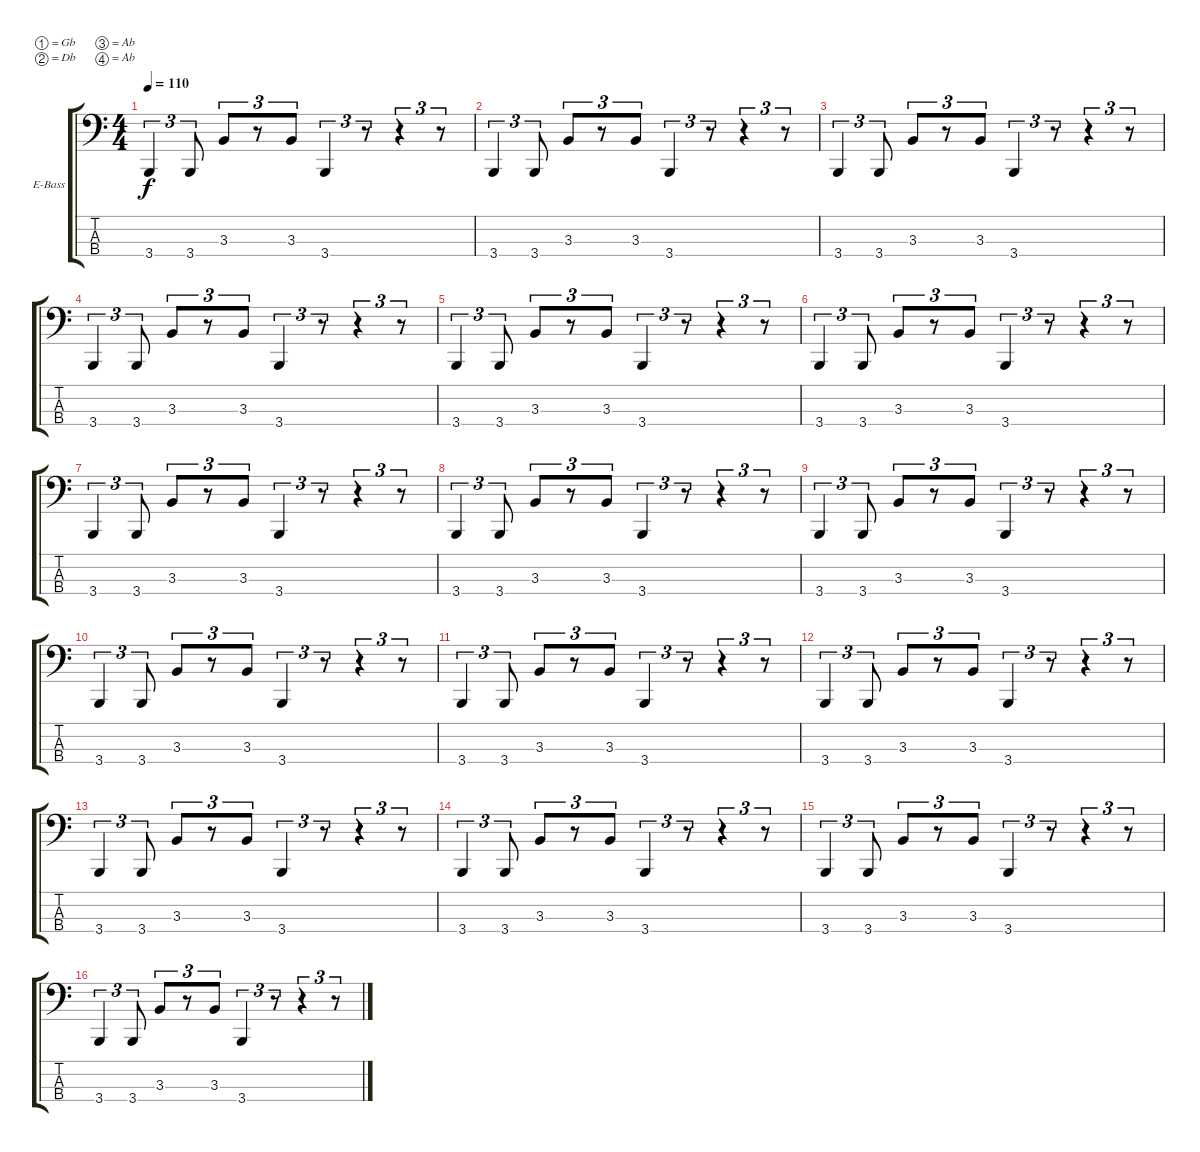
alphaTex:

\defaultSystemsLayout 4
\bracketExtendMode groupsimilarinstruments
\firstSystemTrackNameOrientation horizontal
\otherSystemsTrackNameOrientation horizontal
\track ("Electric Bass" "E-Bass") {instrument electricbassfinger}
\staff {score tabs}
\tuning (Gb2 Db2 Ab1 Ab0)
\ts (4 4)
\tempo 110
\clef f4
\ks c
3.4.4{tu (3 2) dy f} 3.4.8{tu (3 2)} 3.3.8{tu (3 2)} r.8{tu (3 2)} 3.3.8{tu (3 2)} 3.4.4{tu (3 2)} r.8{tu (3 2)} r.4{tu (3 2)} r.8{tu (3 2)} |
3.4.4{tu (3 2)} 3.4.8{tu (3 2)} 3.3.8{tu (3 2)} r.8{tu (3 2)} 3.3.8{tu (3 2)} 3.4.4{tu (3 2)} r.8{tu (3 2)} r.4{tu (3 2)} r.8{tu (3 2)} |
3.4.4{tu (3 2)} 3.4.8{tu (3 2)} 3.3.8{tu (3 2)} r.8{tu (3 2)} 3.3.8{tu (3 2)} 3.4.4{tu (3 2)} r.8{tu (3 2)} r.4{tu (3 2)} r.8{tu (3 2)} |
3.4.4{tu (3 2)} 3.4.8{tu (3 2)} 3.3.8{tu (3 2)} r.8{tu (3 2)} 3.3.8{tu (3 2)} 3.4.4{tu (3 2)} r.8{tu (3 2)} r.4{tu (3 2)} r.8{tu (3 2)} |
3.4.4{tu (3 2)} 3.4.8{tu (3 2)} 3.3.8{tu (3 2)} r.8{tu (3 2)} 3.3.8{tu (3 2)} 3.4.4{tu (3 2)} r.8{tu (3 2)} r.4{tu (3 2)} r.8{tu (3 2)} |
3.4.4{tu (3 2)} 3.4.8{tu (3 2)} 3.3.8{tu (3 2)} r.8{tu (3 2)} 3.3.8{tu (3 2)} 3.4.4{tu (3 2)} r.8{tu (3 2)} r.4{tu (3 2)} r.8{tu (3 2)} |
3.4.4{tu (3 2)} 3.4.8{tu (3 2)} 3.3.8{tu (3 2)} r.8{tu (3 2)} 3.3.8{tu (3 2)} 3.4.4{tu (3 2)} r.8{tu (3 2)} r.4{tu (3 2)} r.8{tu (3 2)} |
3.4.4{tu (3 2)} 3.4.8{tu (3 2)} 3.3.8{tu (3 2)} r.8{tu (3 2)} 3.3.8{tu (3 2)} 3.4.4{tu (3 2)} r.8{tu (3 2)} r.4{tu (3 2)} r.8{tu (3 2)} |
3.4.4{tu (3 2)} 3.4.8{tu (3 2)} 3.3.8{tu (3 2)} r.8{tu (3 2)} 3.3.8{tu (3 2)} 3.4.4{tu (3 2)} r.8{tu (3 2)} r.4{tu (3 2)} r.8{tu (3 2)} |
3.4.4{tu (3 2)} 3.4.8{tu (3 2)} 3.3.8{tu (3 2)} r.8{tu (3 2)} 3.3.8{tu (3 2)} 3.4.4{tu (3 2)} r.8{tu (3 2)} r.4{tu (3 2)} r.8{tu (3 2)} |
3.4.4{tu (3 2)} 3.4.8{tu (3 2)} 3.3.8{tu (3 2)} r.8{tu (3 2)} 3.3.8{tu (3 2)} 3.4.4{tu (3 2)} r.8{tu (3 2)} r.4{tu (3 2)} r.8{tu (3 2)} |
3.4.4{tu (3 2)} 3.4.8{tu (3 2)} 3.3.8{tu (3 2)} r.8{tu (3 2)} 3.3.8{tu (3 2)} 3.4.4{tu (3 2)} r.8{tu (3 2)} r.4{tu (3 2)} r.8{tu (3 2)} |
3.4.4{tu (3 2)} 3.4.8{tu (3 2)} 3.3.8{tu (3 2)} r.8{tu (3 2)} 3.3.8{tu (3 2)} 3.4.4{tu (3 2)} r.8{tu (3 2)} r.4{tu (3 2)} r.8{tu (3 2)} |
3.4.4{tu (3 2)} 3.4.8{tu (3 2)} 3.3.8{tu (3 2)} r.8{tu (3 2)} 3.3.8{tu (3 2)} 3.4.4{tu (3 2)} r.8{tu (3 2)} r.4{tu (3 2)} r.8{tu (3 2)} |
3.4.4{tu (3 2)} 3.4.8{tu (3 2)} 3.3.8{tu (3 2)} r.8{tu (3 2)} 3.3.8{tu (3 2)} 3.4.4{tu (3 2)} r.8{tu (3 2)} r.4{tu (3 2)} r.8{tu (3 2)} |
3.4.4{tu (3 2)} 3.4.8{tu (3 2)} 3.3.8{tu (3 2)} r.8{tu (3 2)} 3.3.8{tu (3 2)} 3.4.4{tu (3 2)} r.8{tu (3 2)} r.4{tu (3 2)} r.8{tu (3 2)}
